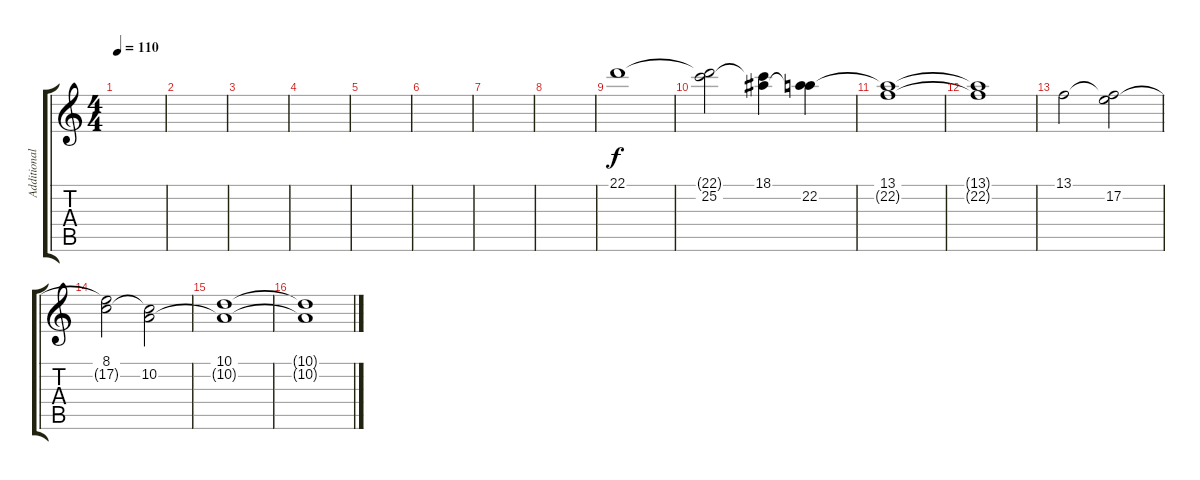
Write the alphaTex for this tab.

\track ("Additional Synth" "Additional") {instrument recorder}
\staff {score tabs}
\tuning (E4 B3 G3 D3 A2 E2) {hide}
\ts (4 4)
\tempo 110
\clef g2
\ks c
|
|
|
|
|
|
|
|
22.1.1 |
(22.1{t} 25.2).2 (18.1 25.2{t}).4 (18.1{t} 22.2).4 |
(13.1 22.2{t}).1 |
(13.1{t} 22.2{t}).1 |
13.1.2 (13.1{t} 17.2).2 |
(8.1 17.2{t}).2 (8.1{t} 10.2).2 |
(10.1 10.2{t}).1 |
(10.1{t} 10.2{t}).1
